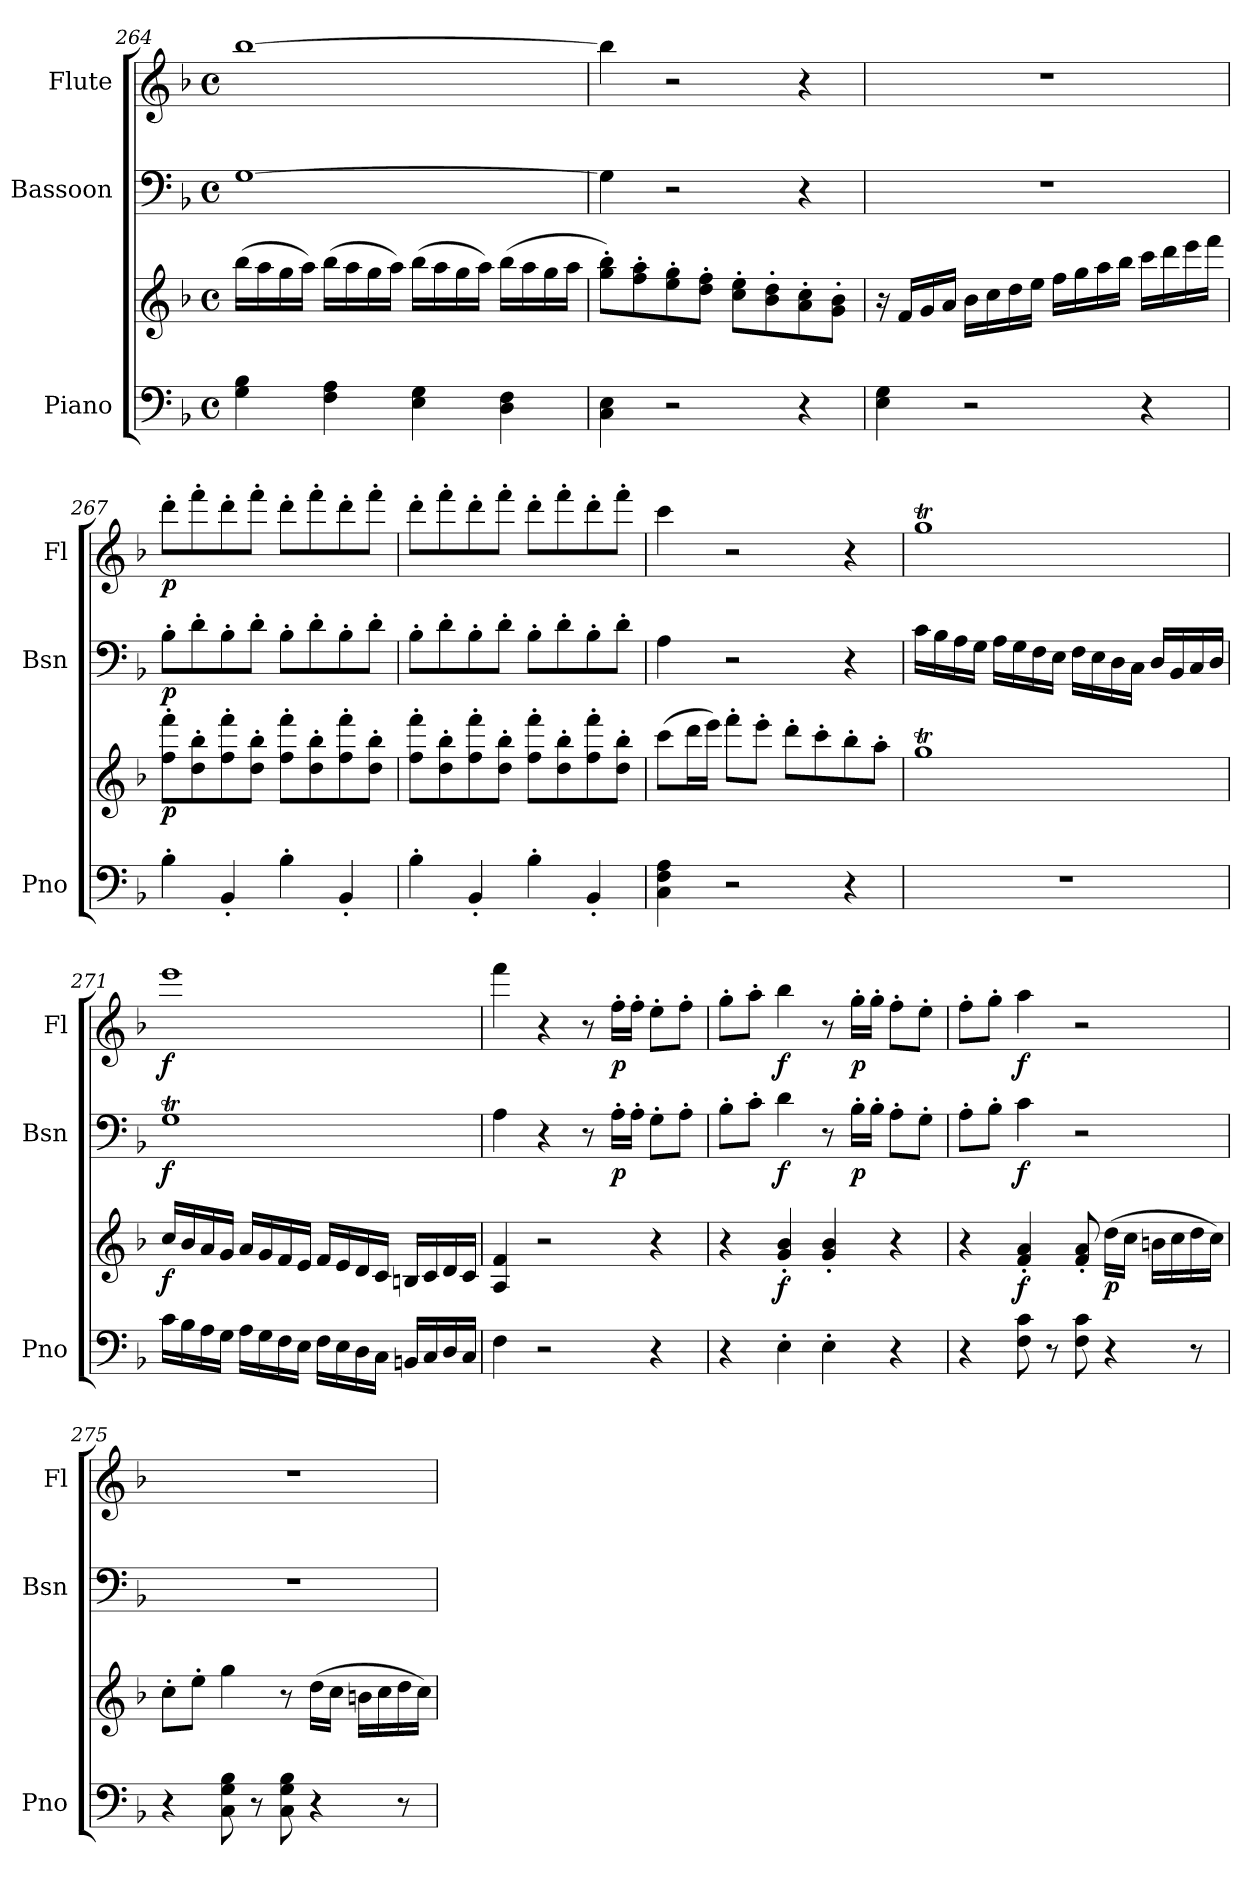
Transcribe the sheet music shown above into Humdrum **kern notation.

**kern	**kern	**dynam	**kern	**dynam	**kern	**dynam
*part3	*part3	*part3	*part2	*part2	*part1	*part1
*staff4	*staff3	*staff3/4	*staff2	*staff2	*staff1	*staff1
*I"Piano	*	*	*I"Bassoon	*	*I"Flute	*
*I'Pno	*	*	*I'Bsn	*	*I'Fl	*
!!LO:PB:g=z
*clefF4	*clefG2	*	*clefF4	*	*clefG2	*
*k[b-]	*k[b-]	*	*k[b-]	*	*k[b-]	*
*M4/4	*M4/4	*	*M4/4	*	*M4/4	*
*met(c)	*met(c)	*	*met(c)	*	*met(c)	*
=264	=264	=264	=264	=264	=264	=264
4G\ 4B-\	(>16bb-\LL	.	[1G	.	[1bb-	.
.	16aa\	.	.	.	.	.
.	16gg\	.	.	.	.	.
.	16aa\JJ)	.	.	.	.	.
4F\ 4A\	(>16bb-\LL	.	.	.	.	.
.	16aa\	.	.	.	.	.
.	16gg\	.	.	.	.	.
.	16aa\JJ)	.	.	.	.	.
4E\ 4G\	(>16bb-\LL	.	.	.	.	.
.	16aa\	.	.	.	.	.
.	16gg\	.	.	.	.	.
.	16aa\JJ)	.	.	.	.	.
4D\ 4F\	(>16bb-\LL	.	.	.	.	.
.	16aa\	.	.	.	.	.
.	16gg\	.	.	.	.	.
.	16aa\JJ	.	.	.	.	.
=265	=265	=265	=265	=265	=265	=265
4C\ 4E\	8gg\' 8bb-\'L)	.	4G\]	.	4bb-\]	.
.	8ff\' 8aa\'	.	.	.	.	.
2r	8ee\' 8gg\'	.	2r	.	2r	.
.	8dd\' 8ff\'J	.	.	.	.	.
.	8cc\' 8ee\'L	.	.	.	.	.
.	8b-\' 8dd\'	.	.	.	.	.
4r	8a\' 8cc\'	.	4r	.	4r	.
.	8g\' 8b-\'J	.	.	.	.	.
=266	=266	=266	=266	=266	=266	=266
4E\ 4G\	16r	.	1r	.	1r	.
.	16f/LL	.	.	.	.	.
.	16g/	.	.	.	.	.
.	16a/JJ	.	.	.	.	.
2r	16b-\LL	.	.	.	.	.
.	16cc\	.	.	.	.	.
.	16dd\	.	.	.	.	.
.	16ee\JJ	.	.	.	.	.
.	16ff\LL	.	.	.	.	.
.	16gg\	.	.	.	.	.
.	16aa\	.	.	.	.	.
.	16bb-\JJ	.	.	.	.	.
4r	16ccc\LL	.	.	.	.	.
.	16ddd\	.	.	.	.	.
.	16eee\	.	.	.	.	.
.	16fff\JJ	.	.	.	.	.
!!LO:LB:g=z
=267	=267	=267	=267	=267	=267	=267
!	!	!LO:DY:b	!	!LO:DY:b	!	!LO:DY:b
4B-'\	8ff\' 8fff\'L	p	8B-'\L	p	8ddd'\L	p
.	8dd\' 8bb-\'	.	8d'\	.	8fff'\	.
4BB-'/	8ff\' 8fff\'	.	8B-'\	.	8ddd'\	.
.	8dd\' 8bb-\'J	.	8d'\J	.	8fff'\J	.
4B-'\	8ff\' 8fff\'L	.	8B-'\L	.	8ddd'\L	.
.	8dd\' 8bb-\'	.	8d'\	.	8fff'\	.
4BB-'/	8ff\' 8fff\'	.	8B-'\	.	8ddd'\	.
.	8dd\' 8bb-\'J	.	8d'\J	.	8fff'\J	.
=268	=268	=268	=268	=268	=268	=268
4B-'\	8ff\' 8fff\'L	.	8B-'\L	.	8ddd'\L	.
.	8dd\' 8bb-\'	.	8d'\	.	8fff'\	.
4BB-'/	8ff\' 8fff\'	.	8B-'\	.	8ddd'\	.
.	8dd\' 8bb-\'J	.	8d'\J	.	8fff'\J	.
4B-'\	8ff\' 8fff\'L	.	8B-'\L	.	8ddd'\L	.
.	8dd\' 8bb-\'	.	8d'\	.	8fff'\	.
4BB-'/	8ff\' 8fff\'	.	8B-'\	.	8ddd'\	.
.	8dd\' 8bb-\'J	.	8d'\J	.	8fff'\J	.
=269	=269	=269	=269	=269	=269	=269
4C\ 4F\ 4A\	(>8ccc\L	.	4A\	.	4ccc\	.
.	16ddd\L	.	.	.	.	.
.	16eee\JJ)	.	.	.	.	.
2r	8fff'\L	.	2r	.	2r	.
.	8eee'\J	.	.	.	.	.
.	8ddd'\L	.	.	.	.	.
.	8ccc'\	.	.	.	.	.
4r	8bb-'\	.	4r	.	4r	.
.	8aa'\J	.	.	.	.	.
=270	=270	=270	=270	=270	=270	=270
1r	1ggT	.	16c\LL	.	1ggT	.
.	.	.	16B-\	.	.	.
.	.	.	16A\	.	.	.
.	.	.	16G\JJ	.	.	.
.	.	.	16A\LL	.	.	.
.	.	.	16G\	.	.	.
.	.	.	16F\	.	.	.
.	.	.	16E\JJ	.	.	.
.	.	.	16F\LL	.	.	.
.	.	.	16E\	.	.	.
.	.	.	16D\	.	.	.
.	.	.	16C\JJ	.	.	.
.	.	.	16D/LL	.	.	.
.	.	.	16BB-/	.	.	.
.	.	.	16C/	.	.	.
.	.	.	16D/JJ	.	.	.
!!LO:LB:g=z
=271	=271	=271	=271	=271	=271	=271
!	!	!LO:DY:b	!	!LO:DY:b	!	!LO:DY:b
16c\LL	16cc/LL	f	1GT	f	1eee	f
16B-\	16b-/	.	.	.	.	.
16A\	16a/	.	.	.	.	.
16G\JJ	16g/JJ	.	.	.	.	.
16A\LL	16a/LL	.	.	.	.	.
16G\	16g/	.	.	.	.	.
16F\	16f/	.	.	.	.	.
16E\JJ	16e/JJ	.	.	.	.	.
16F\LL	16f/LL	.	.	.	.	.
16E\	16e/	.	.	.	.	.
16D\	16d/	.	.	.	.	.
16C\JJ	16c/JJ	.	.	.	.	.
16BBn/LL	16Bn/LL	.	.	.	.	.
16C/	16c/	.	.	.	.	.
16D/	16d/	.	.	.	.	.
16C/JJ	16c/JJ	.	.	.	.	.
=272	=272	=272	=272	=272	=272	=272
4F\	4A/ 4f/	.	4A\	.	4fff\	.
2r	2r	.	4r	.	4r	.
.	.	.	8r	.	8r	.
!	!	!	!	!LO:DY:b	!	!LO:DY:b
.	.	.	16A'\LL	p	16ff'\LL	p
.	.	.	16A'\JJ	.	16ff'\JJ	.
4r	4r	.	8G'\L	.	8ee'\L	.
.	.	.	8A'\J	.	8ff'\J	.
=273	=273	=273	=273	=273	=273	=273
4r	4r	.	8B-'\L	.	8gg'\L	.
.	.	.	8c'\J	.	8aa'\J	.
!	!	!LO:DY:b	!	!LO:DY:b	!	!LO:DY:b
4E'\	4g/' 4b-/'	f	4d\	f	4bb-\	f
4E'\	4g/' 4b-/'	.	8r	.	8r	.
!	!	!	!	!LO:DY:b	!	!LO:DY:b
.	.	.	16B-'\LL	p	16gg'\LL	p
.	.	.	16B-'\JJ	.	16gg'\JJ	.
4r	4r	.	8A'\L	.	8ff'\L	.
.	.	.	8G'\J	.	8ee'\J	.
=274	=274	=274	=274	=274	=274	=274
4r	4r	.	8A'\L	.	8ff'\L	.
.	.	.	8B-'\J	.	8gg'\J	.
!	!	!LO:DY:b	!	!LO:DY:b	!	!LO:DY:b
8F\ 8c\	4f/' 4a/'	f	4c\	f	4aa\	f
8r	.	.	.	.	.	.
8F\ 8c\	8f/' 8a/'	.	2r	.	2r	.
!	!	!LO:DY:b	!	!	!	!
4r	(>16dd\LL	p	.	.	.	.
.	16cc\JJ	.	.	.	.	.
.	16bn\LL	.	.	.	.	.
.	16cc\	.	.	.	.	.
8r	16dd\	.	.	.	.	.
.	16cc\JJ)	.	.	.	.	.
!!LO:LB:g=z
=275	=275	=275	=275	=275	=275	=275
4r	8cc'\L	.	1r	.	1r	.
.	8ee'\J	.	.	.	.	.
8C\ 8G\ 8B-\	4gg\	.	.	.	.	.
8r	.	.	.	.	.	.
8C\ 8G\ 8B-\	8r	.	.	.	.	.
4r	(>16dd\LL	.	.	.	.	.
.	16cc\JJ	.	.	.	.	.
.	16bn\LL	.	.	.	.	.
.	16cc\	.	.	.	.	.
8r	16dd\	.	.	.	.	.
.	16cc\JJ)	.	.	.	.	.
=	=	=	=	=	=	=
*-	*-	*-	*-	*-	*-	*-
